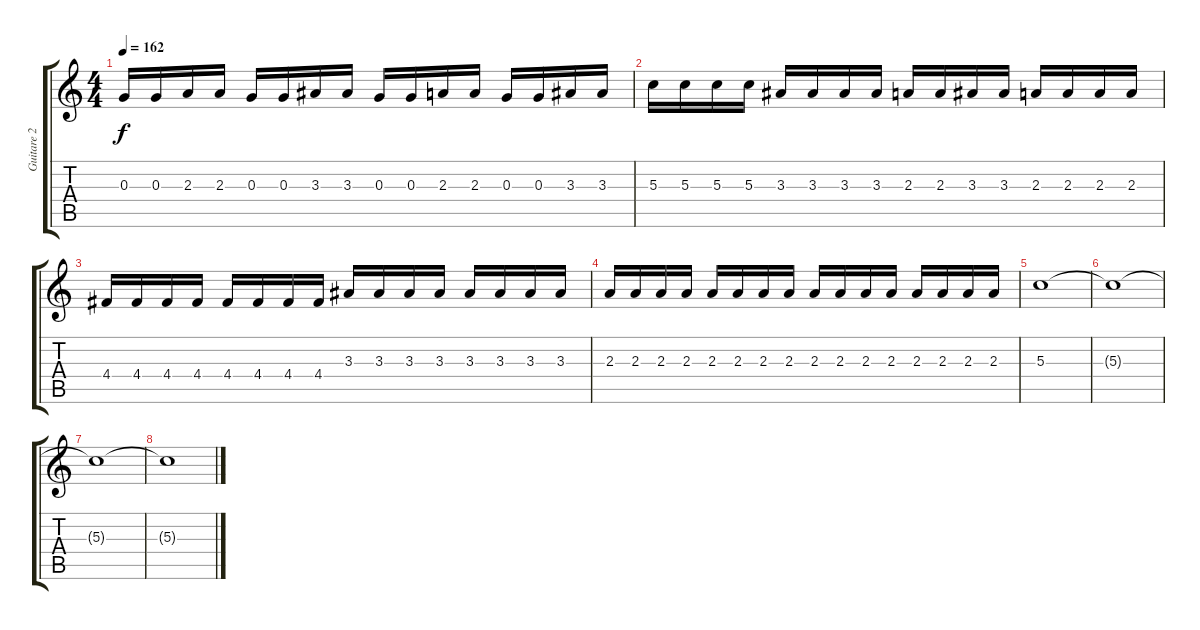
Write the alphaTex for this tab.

\track ("Guitare 2" "Guitare 2") {instrument distortionguitar}
\staff {score tabs}
\tuning (E4 B3 G3 D3 A2 E2) {hide}
\ts (4 4)
\tempo 162
\clef g2
\ks c
0.3.16{dy f} 0.3.16 2.3.16 2.3.16 0.3.16 0.3.16 3.3.16 3.3.16 0.3.16 0.3.16 2.3.16 2.3.16 0.3.16 0.3.16 3.3.16 3.3.16 |
5.3.16 5.3.16 5.3.16 5.3.16 3.3.16 3.3.16 3.3.16 3.3.16 2.3.16 2.3.16 3.3.16 3.3.16 2.3.16 2.3.16 2.3.16 2.3.16 |
4.4.16 4.4.16 4.4.16 4.4.16 4.4.16 4.4.16 4.4.16 4.4.16 3.3.16 3.3.16 3.3.16 3.3.16 3.3.16 3.3.16 3.3.16 3.3.16 |
2.3.16 2.3.16 2.3.16 2.3.16 2.3.16 2.3.16 2.3.16 2.3.16 2.3.16 2.3.16 2.3.16 2.3.16 2.3.16 2.3.16 2.3.16 2.3.16 |
5.3.1 |
5.3{t}.1 |
5.3{t}.1 |
5.3{t}.1
